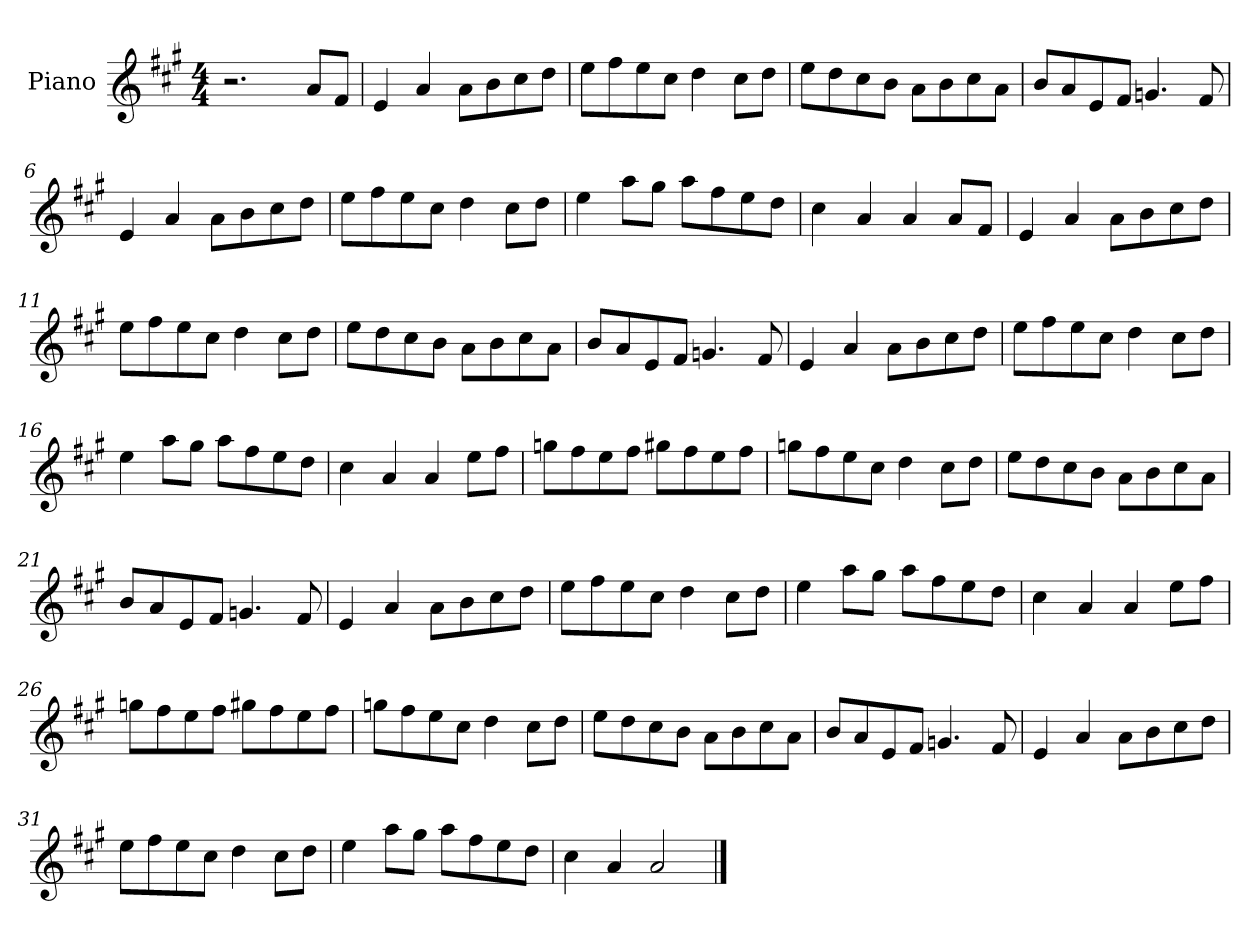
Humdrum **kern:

**kern
*part1
*staff1
*I"Piano
*I'Pno
*clefG2
*k[f#c#g#]
*M4/4
=1
2.r
8a/L
8f#/J
=2
4e/
4a/
8a\L
8b\
8cc#\
8dd\J
=3
8ee\L
8ff#\
8ee\
8cc#\J
4dd\
8cc#\L
8dd\J
=4
8ee\L
8dd\
8cc#\
8b\J
8a\L
8b\
8cc#\
8a\J
=5
8b/L
8a/
8e/
8f#/J
4.gn/
8f#/
=6
4e/
4a/
8a\L
8b\
8cc#\
8dd\J
=7
8ee\L
8ff#\
8ee\
8cc#\J
4dd\
8cc#\L
8dd\J
=8
4ee\
8aa\L
8gg#\J
8aa\L
8ff#\
8ee\
8dd\J
=9
4cc#\
4a/
4a/
8a/L
8f#/J
=10
4e/
4a/
8a\L
8b\
8cc#\
8dd\J
=11
8ee\L
8ff#\
8ee\
8cc#\J
4dd\
8cc#\L
8dd\J
=12
8ee\L
8dd\
8cc#\
8b\J
8a\L
8b\
8cc#\
8a\J
=13
8b/L
8a/
8e/
8f#/J
4.gn/
8f#/
=14
4e/
4a/
8a\L
8b\
8cc#\
8dd\J
=15
8ee\L
8ff#\
8ee\
8cc#\J
4dd\
8cc#\L
8dd\J
=16
4ee\
8aa\L
8gg#\J
8aa\L
8ff#\
8ee\
8dd\J
=17
4cc#\
4a/
4a/
8ee\L
8ff#\J
=18
8ggn\L
8ff#\
8ee\
8ff#\J
8gg#X\L
8ff#\
8ee\
8ff#\J
=19
8ggn\L
8ff#\
8ee\
8cc#\J
4dd\
8cc#\L
8dd\J
=20
8ee\L
8dd\
8cc#\
8b\J
8a\L
8b\
8cc#\
8a\J
=21
8b/L
8a/
8e/
8f#/J
4.gn/
8f#/
=22
4e/
4a/
8a\L
8b\
8cc#\
8dd\J
=23
8ee\L
8ff#\
8ee\
8cc#\J
4dd\
8cc#\L
8dd\J
=24
4ee\
8aa\L
8gg#\J
8aa\L
8ff#\
8ee\
8dd\J
=25
4cc#\
4a/
4a/
8ee\L
8ff#\J
=26
8ggn\L
8ff#\
8ee\
8ff#\J
8gg#X\L
8ff#\
8ee\
8ff#\J
=27
8ggn\L
8ff#\
8ee\
8cc#\J
4dd\
8cc#\L
8dd\J
=28
8ee\L
8dd\
8cc#\
8b\J
8a\L
8b\
8cc#\
8a\J
=29
8b/L
8a/
8e/
8f#/J
4.gn/
8f#/
=30
4e/
4a/
8a\L
8b\
8cc#\
8dd\J
=31
8ee\L
8ff#\
8ee\
8cc#\J
4dd\
8cc#\L
8dd\J
=32
4ee\
8aa\L
8gg#\J
8aa\L
8ff#\
8ee\
8dd\J
=33
4cc#\
4a/
2a/
==
*-
